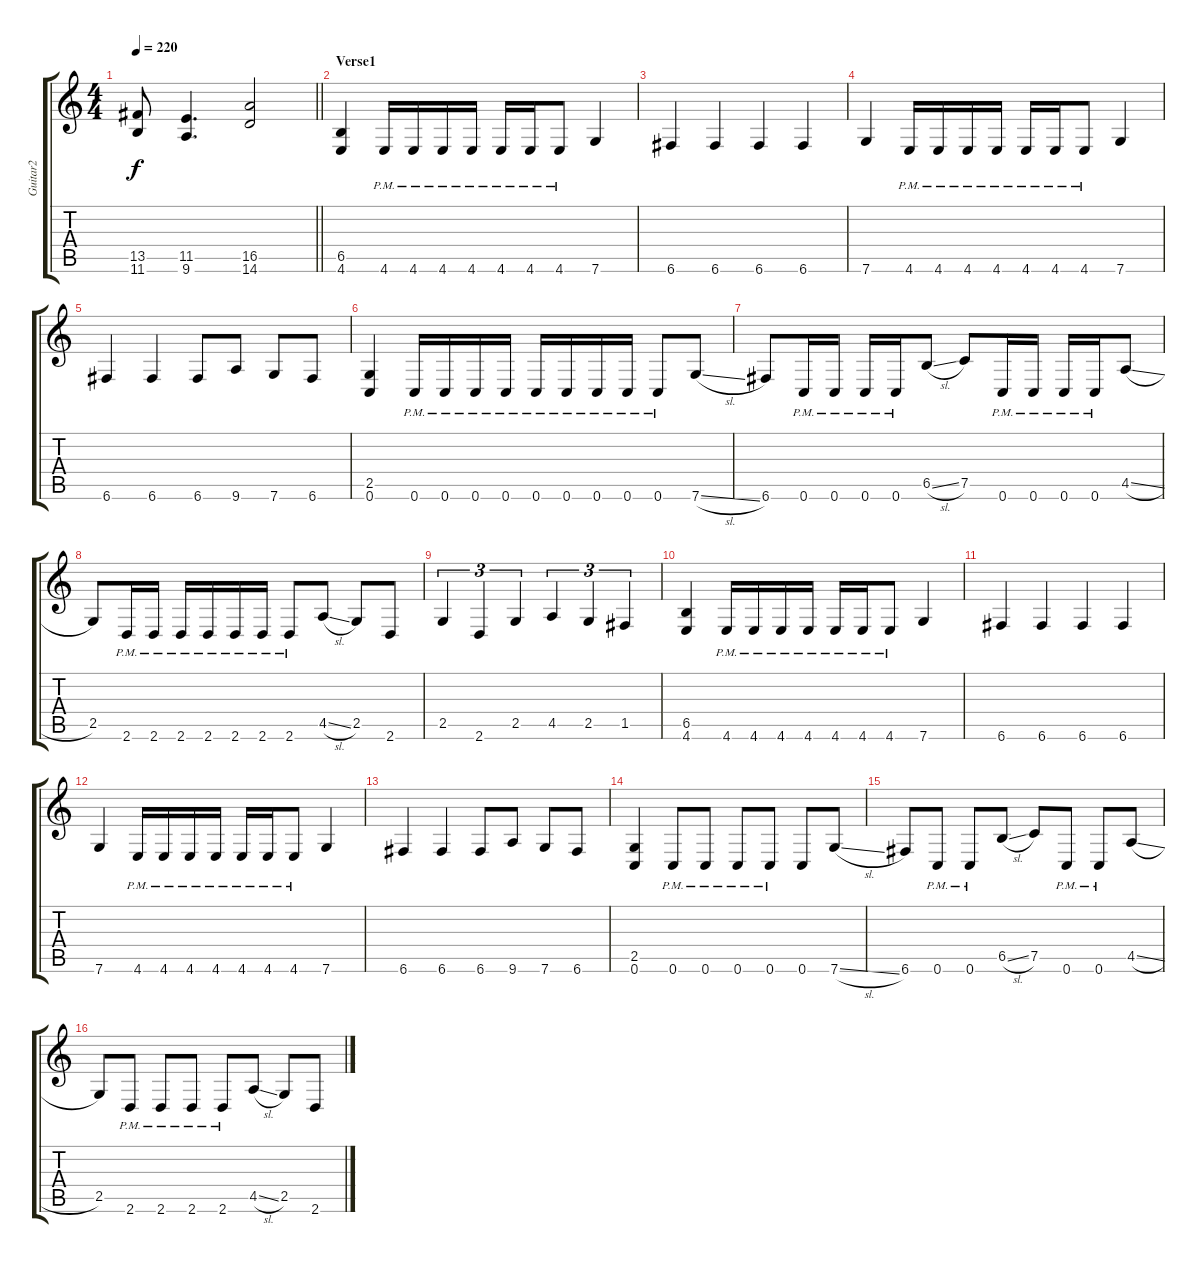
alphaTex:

\track ("Guitar2" "Guitar2") {instrument distortionguitar}
\staff {score tabs}
\tuning (C4 G3 Eb3 Bb2 F2 C2) {hide}
\ts (4 4)
\tempo 220
\clef g2
\barLineRight lightlight
\ks c
(13.5{t} 11.6{t}).8{dy f} (11.5 9.6).4{d} (16.5 14.6).2 |
\section ("" "Verse1")
(6.5 4.6).4 4.6{pm}.16 4.6{pm}.16 4.6{pm}.16 4.6{pm}.16 4.6{pm}.16 4.6{pm}.16 4.6{pm}.8 7.6.4 |
6.6.4 6.6.4 6.6.4 6.6.4 |
7.6.4 4.6{pm}.16 4.6{pm}.16 4.6{pm}.16 4.6{pm}.16 4.6{pm}.16 4.6{pm}.16 4.6{pm}.8 7.6.4 |
6.6.4 6.6.4 6.6.8 9.6.8 7.6.8 6.6.8 |
(2.5 0.6).4 0.6{pm}.16 0.6{pm}.16 0.6{pm}.16 0.6{pm}.16 0.6{pm}.16 0.6{pm}.16 0.6{pm}.16 0.6{pm}.16 0.6{pm}.8 7.6{sl}.8 |
6.6.8 0.6{pm}.16 0.6{pm}.16 0.6{pm}.16 0.6{pm}.16 6.5{sl}.8 7.5.8 0.6{pm}.16 0.6{pm}.16 0.6{pm}.16 0.6{pm}.16 4.5{sl}.8 |
2.5.8 2.6{pm}.16 2.6{pm}.16 2.6{pm}.16 2.6{pm}.16 2.6{pm}.16 2.6{pm}.16 2.6{pm}.8 4.5{sl}.8 2.5.8 2.6.8 |
2.5.4{tu (3 2)} 2.6.4{tu (3 2)} 2.5.4{tu (3 2)} 4.5.4{tu (3 2)} 2.5.4{tu (3 2)} 1.5.4{tu (3 2)} |
(6.5 4.6).4 4.6{pm}.16 4.6{pm}.16 4.6{pm}.16 4.6{pm}.16 4.6{pm}.16 4.6{pm}.16 4.6{pm}.8 7.6.4 |
6.6.4 6.6.4 6.6.4 6.6.4 |
7.6.4 4.6{pm}.16 4.6{pm}.16 4.6{pm}.16 4.6{pm}.16 4.6{pm}.16 4.6{pm}.16 4.6{pm}.8 7.6.4 |
6.6.4 6.6.4 6.6.8 9.6.8 7.6.8 6.6.8 |
(2.5 0.6).4 0.6{pm}.8 0.6{pm}.8 0.6{pm}.8 0.6{pm}.8 0.6.8 7.6{sl}.8 |
6.6.8 0.6{pm}.8 0.6{pm}.8 6.5{sl}.8 7.5.8 0.6{pm}.8 0.6{pm}.8 4.5{sl}.8 |
2.5.8 2.6{pm}.8 2.6{pm}.8 2.6{pm}.8 2.6{pm}.8 4.5{sl}.8 2.5.8 2.6.8
